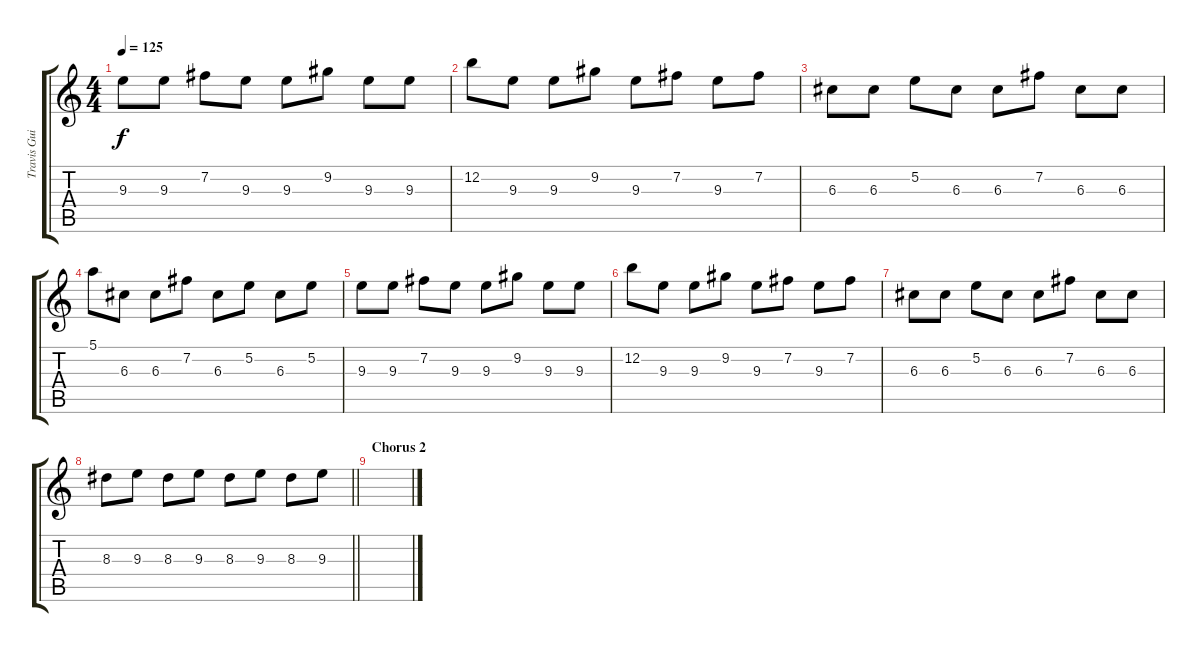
\track ("Travis Guitar" "Travis Gui") {instrument overdrivenguitar}
\staff {score tabs}
\tuning (E4 B3 G3 D3 A2 E2) {hide}
\ts (4 4)
\tempo 125
\clef g2
\ks c
9.3.8{dy f} 9.3.8 7.2.8 9.3.8 9.3.8 9.2.8 9.3.8 9.3.8 |
12.2.8 9.3.8 9.3.8 9.2.8 9.3.8 7.2.8 9.3.8 7.2.8 |
6.3.8 6.3.8 5.2.8 6.3.8 6.3.8 7.2.8 6.3.8 6.3.8 |
5.1.8 6.3.8 6.3.8 7.2.8 6.3.8 5.2.8 6.3.8 5.2.8 |
9.3.8 9.3.8 7.2.8 9.3.8 9.3.8 9.2.8 9.3.8 9.3.8 |
12.2.8 9.3.8 9.3.8 9.2.8 9.3.8 7.2.8 9.3.8 7.2.8 |
6.3.8 6.3.8 5.2.8 6.3.8 6.3.8 7.2.8 6.3.8 6.3.8 |
\barLineRight lightlight
8.3.8 9.3.8 8.3.8 9.3.8 8.3.8 9.3.8 8.3.8 9.3.8 |
\section ("" "Chorus 2")
